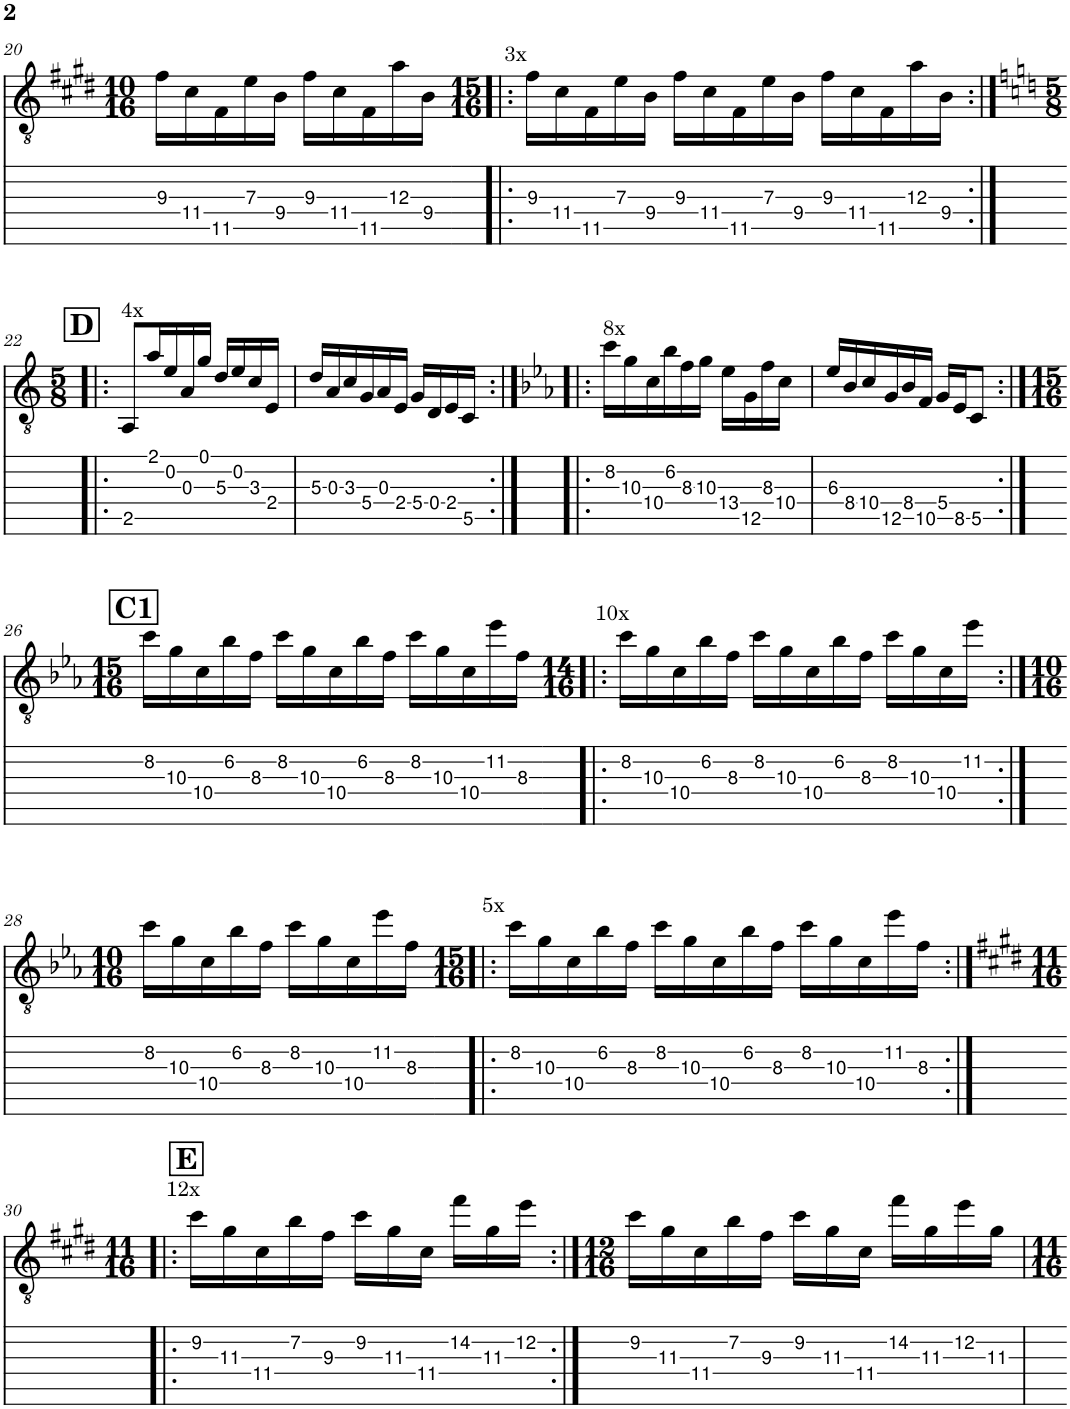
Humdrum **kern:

**kern	**kern
*part1	*part1
*staff2	*staff1
*I"Acoustic Guitar	*
*I'Guit.	*
!!LO:PB:g=z
*	*clefGv2
*k[f#c#g#d#]	*k[f#c#g#d#]
*M10/16	*M10/16
=20	=20
16f#LL	16f#\LL
16c#	16c#\
16F#	16F#\
16e	16e\
16B	16B\JJ
16f#	16f#\LL
16c#	16c#\
16F#	16F#\
16a	16a\
16BJJ	16B\JJ
=21!|:	=21!|:
*M15/16	*M15/16
!	!LO:TX:a:t=3x
16f#LL	16f#\LL
16c#	16c#\
16F#JJ	16F#\
16eLL	16e\
16B	16B\JJ
16f#JJ	16f#\LL
16c#LL	16c#\
16F#	16F#\
16eJJ	16e\
16BLL	16B\JJ
16f#	16f#\LL
16c#JJ	16c#\
16F#LL	16F#\
16a	16a\
16BJJ	16B\JJ
!!LO:LB:g=z
!!LO:REH:place=s1:a:B:cj:fs=14:t=D
=22:|!|:	=22:|!|:
*k[]	*k[]
*M5/8	*M5/8
!	!LO:TX:a:t=4x
8AAL	8AA/L
16aL	16a/L
16eJJ	16e/
16ALL	16A/
16g	16g/JJ
16d	16d/LL
16e	16e/
16c	16c/
16EJJ	16E/JJ
=23	=23
16dLL	16d/LL
16A	16A/
16c	16c/
16GJJ	16G/
16ALL	16A/
16E	16E/JJ
16G	16G/LL
16D	16D/
16E	16E/
16CJJ	16C/JJ
=24:|!|:	=24:|!|:
*k[b-e-a-]	*k[b-e-a-]
!	!LO:TX:a:t=8x
16ccLL	16cc\LL
16g	16g\
16c	16c\
16b-JJ	16b-\
16fLL	16f\
16g	16g\JJ
16e-	16e-\LL
16G	16G\
16f	16f\
16cJJ	16c\JJ
=25	=25
16e-LL	16e-/LL
16B-	16B-/
16c	16c/
16GJJ	16G/
16B-LL	16B-/
16F	16F/JJ
16G	16G/LL
16E-J	16E-/J
8CJ	8C/J
!!LO:LB:g=z
!!LO:REH:place=s1:a:B:cj:fs=14:t=C1
=26:|!	=26:|!
*M15/16	*M15/16
16ccLL	16cc\LL
16g	16g\
16cJJ	16c\
16b-LL	16b-\
16f	16f\JJ
16ccJJ	16cc\LL
16gLL	16g\
16c	16c\
16b-JJ	16b-\
16fLL	16f\JJ
16cc	16cc\LL
16gJJ	16g\
16cLL	16c\
16ee-	16ee-\
16fJJ	16f\JJ
=27!|:	=27!|:
*M14/16	*M14/16
!	!LO:TX:a:t=10x
16ccLL	16cc\LL
16g	16g\
16c	16c\
16b-	16b-\
16f	16f\JJ
16cc	16cc\LL
16g	16g\
16c	16c\
16b-	16b-\
16f	16f\JJ
16cc	16cc\LL
16g	16g\
16c	16c\
16ee-JJ	16ee-\JJ
!!LO:LB:g=z
=28:|!	=28:|!
*M10/16	*M10/16
16ccLL	16cc\LL
16g	16g\
16c	16c\
16b-	16b-\
16f	16f\JJ
16cc	16cc\LL
16g	16g\
16c	16c\
16ee-	16ee-\
16fJJ	16f\JJ
=29!|:	=29!|:
*M15/16	*M15/16
!	!LO:TX:a:t=5x
16ccLL	16cc\LL
16g	16g\
16cJJ	16c\
16b-LL	16b-\
16f	16f\JJ
16ccJJ	16cc\LL
16gLL	16g\
16c	16c\
16b-JJ	16b-\
16fLL	16f\JJ
16cc	16cc\LL
16gJJ	16g\
16cLL	16c\
16ee-	16ee-\
16fJJ	16f\JJ
!!LO:LB:g=z
!!LO:REH:place=s1:a:B:cj:fs=14:t=E
=30:|!|:	=30:|!|:
*k[f#c#g#d#]	*k[f#c#g#d#]
*M11/16	*M11/16
!	!LO:TX:a:t=12x
16cc#XLL	16cc#\LL
16g#X	16g#\
16c#X	16c#\
16bn	16b\
16f#	16f#\JJ
16cc#X	16cc#\LL
16g#X	16g#\
16c#X	16c#\JJ
16ff#	16ff#\LL
16g#	16g#\
16eeJJ	16ee\JJ
=31:|!	=31:|!
*M12/16	*M12/16
16cc#XLL	16cc#\LL
16g#X	16g#\
16c#XJJ	16c#\
16bLL	16b\
16f#	16f#\JJ
16cc#JJ	16cc#\LL
16g#LL	16g#\
16c#	16c#\JJ
16ff#JJ	16ff#\LL
16g#LL	16g#\
16ee	16ee\
16g#XJJ	16g#\JJ
=	=
*-	*-
